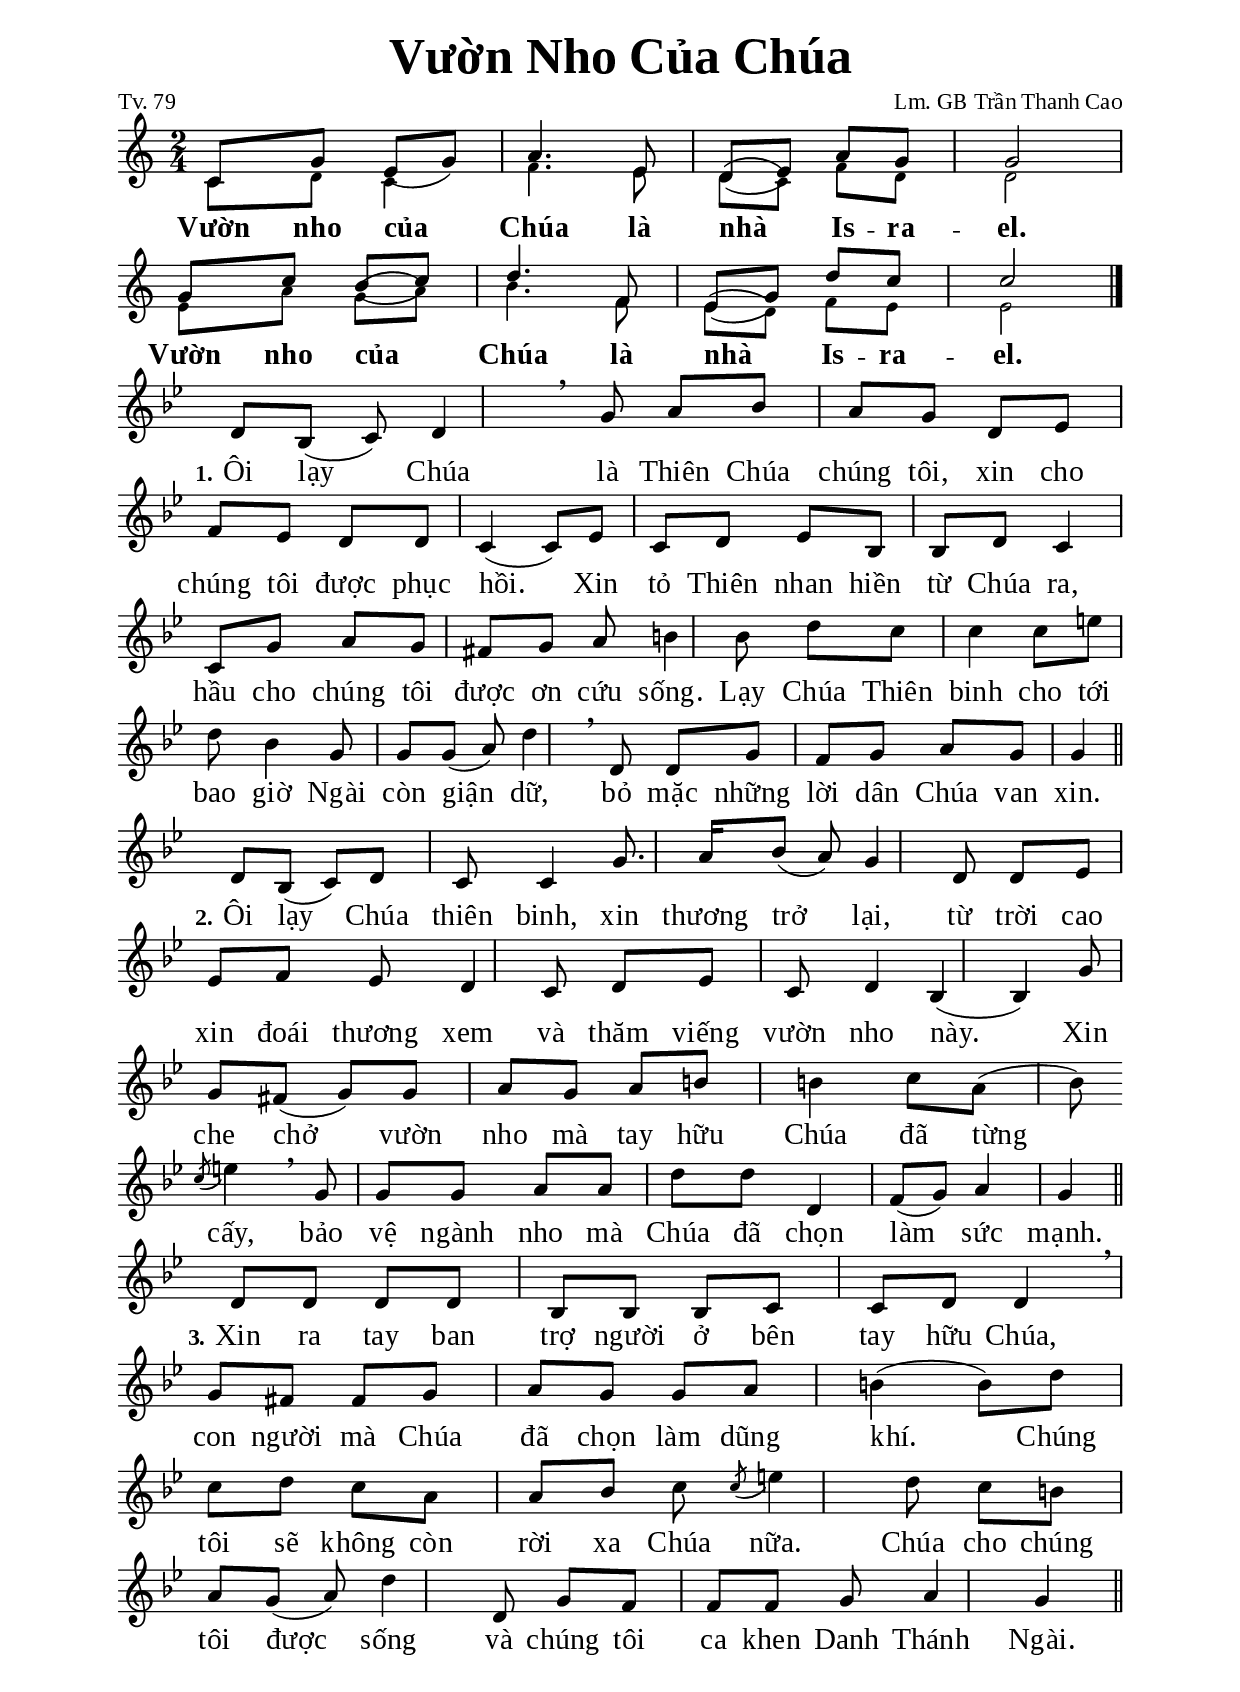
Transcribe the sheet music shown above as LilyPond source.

% Cài đặt chung
\version "2.22.1"
\include "english.ly"

\header {
  title = \markup { \fontsize #3 "Vườn Nho Của Chúa" }
  poet = "Tv. 79"
  composer = "Lm. GB Trần Thanh Cao"
  %arranger = " "
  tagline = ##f
}

\paper {
  #(set-paper-size "a4")
  top-margin = 10\mm
  bottom-margin = 10\mm
  left-margin = 20\mm
  right-margin = 20\mm
  indent = #0
  #(define fonts
    (make-pango-font-tree
      "Liberation Serif"
      "Liberation Serif"
      "Liberation Serif"
      (/ 20 20)))
  page-count = #1
}

% Nhạc điệp khúc
nhacDiepKhucSop = \relative c' {
  c8 g' e _(g) |
  a4. e8 |
  d _(e) a g |
  g2 |
  g8 c b _(c) |
  d4. f,8 |
  e _(g) d' c |
  c2 \bar "|."
}

nhacDiepKhucBass = \relative c' {
  \override NoteHead.font-size = #-2
  c8 d c4 |
  f4. e8 |
  d ^(c) f d |
  d2 |
  e8 a g ^(a) 
  b4. f8 |
  e ^(d) f e |
  e2
}

% Nhạc phiên khúc
nhacPhienKhucMot = \relative c' {
  d8 bf (c) d4 \breathe
  g8 a bf a g d ef f ef d d c4 (c8)
  ef c d ef bf bf d c4
  c8 g' a g fs g a b!4 bf8 d c c4 c8 e! d bf4
  g8 g g (a) d4 \breathe
  d,8 d g f g a g g4 \bar "||"
}

nhacPhienKhucHai = \relative c' {
  d8 bf (c) d c c4
  g'8. a16 bf8 (a) g4
  d8 d ef ef f ef d4 c8 d ef c d4 bf (bf)
  g'8 g fs (g) g a g a b! b!4 c8 a (bf) \break
  \acciaccatura c8 e!4 \breathe
  g,8 g g a a d d d,4 f8 (g) a4 g \bar "||"
}

nhacPhienKhucBa = \relative c' {
  d8 d d d bf bf bf c c d d4 \breathe
  g8 fs fs g a g g a b!4 (b8)
  d c d c a a bf c \acciaccatura c e!4
  d8 c b! a g (a) d4
  d,8 g f f f g a4 g \bar "||"
}

% Lời điệp khúc
loiDiepKhuc = \lyricmode {
  Vườn nho của Chúa là nhà Is -- ra -- el.
  Vườn nho của Chúa là nhà Is -- ra -- el.
}

% Lời phiên khúc
loiPhienKhucMot = \lyricmode {
  \set stanza = #"1."
  Ôi lạy Chúa là Thiên Chúa chúng tôi,
  xin cho chúng tôi được phục hồi.
  Xin tỏ Thiên nhan hiền từ Chúa ra,
  hầu cho chúng tôi được ơn cứu sống.
  Lạy Chúa Thiên binh cho tới bao giờ
  Ngài còn giận dữ, bỏ mặc những lời dân Chúa van xin.
}

loiPhienKhucHai = \lyricmode {
  \set stanza = #"2."
  Ôi lạy Chúa thiên binh, xin thương trở lại,
  từ trời cao xin đoái thương xem và thăm viếng vườn nho này.
  Xin che chở vườn nho mà tay hữu Chúa đã từng cấy,
  bảo vệ ngành nho mà Chúa đã chọn làm sức mạnh.
}

loiPhienKhucBa = \lyricmode {
  \set stanza = #"3."
  Xin ra tay ban trợ người ở bên tay hữu Chúa,
  con người mà Chúa đã chọn làm dũng khí.
  Chúng tôi sẽ không còn rời xa Chúa nữa.
  Chúa cho chúng tôi được sống
  và chúng tôi ca khen Danh Thánh Ngài.
}


% Dàn trang
\score {
  \new ChoirStaff <<
    \new Staff = diepKhuc \with {
        \consists "Merge_rests_engraver"
        %\magnifyStaff #(magstep +1)
      }
      <<
      \new Voice = beSop {
        \voiceOne \key c \major \time 2/4 \nhacDiepKhucSop
      }
      \new Voice = beBas {
        \voiceTwo \key c \major \time 2/4 \nhacDiepKhucBass
      }
    >>
    \new Lyrics \lyricsto beSop \loiDiepKhuc
  >>
  \layout {
    \override Lyrics.LyricText.font-series = #'bold
    \override Lyrics.LyricText.font-size = #+2.5
    \override Lyrics.LyricSpace.minimum-distance = #4.0
    \override Score.BarNumber.break-visibility = ##(#f #f #f)
    \override Score.SpacingSpanner.uniform-stretching = ##t
  }
}

\score {
  \new ChoirStaff <<
    \new Staff = phienKhuc \with {
        %\magnifyStaff #(magstep +1)
      }
      <<
      \new Voice = beSop {
        \key bf \major \time 2/4 \nhacPhienKhucMot
      }
    >>
    \new Lyrics \lyricsto beSop \loiPhienKhucMot
  >>
  \layout {
    \override Staff.TimeSignature.transparent = ##t
    \override Lyrics.LyricText.font-size = #+2.5
    \override Lyrics.LyricSpace.minimum-distance = #1.5
    \override Score.BarNumber.break-visibility = ##(#f #f #f)
    \override Score.SpacingSpanner.uniform-stretching = ##t
    \set Score.barAlways = ##t
    \set Score.defaultBarType = ""
  } 
}

\score {
  \new ChoirStaff <<
    \new Staff = phienKhuc \with {
        %\magnifyStaff #(magstep +1)
      }
      <<
      \new Voice = beSop {
        \key bf \major \time 2/4 \nhacPhienKhucHai
      }
    >>
    \new Lyrics \lyricsto beSop \loiPhienKhucHai
  >>
  \layout {
    \override Staff.TimeSignature.transparent = ##t
    \override Lyrics.LyricText.font-size = #+2.5
    \override Lyrics.LyricSpace.minimum-distance = #2.2
    \override Score.BarNumber.break-visibility = ##(#f #f #f)
    \override Score.SpacingSpanner.uniform-stretching = ##t
    \set Score.barAlways = ##t
    \set Score.defaultBarType = ""
  } 
}

\score {
  \new ChoirStaff <<
    \new Staff = phienKhuc \with {
        %\magnifyStaff #(magstep +1)
      }
      <<
      \new Voice = beSop {
        \key bf \major \time 2/4 \nhacPhienKhucBa
      }
    >>
    \new Lyrics \lyricsto beSop \loiPhienKhucBa
  >>
  \layout {
    \override Staff.TimeSignature.transparent = ##t
    \override Lyrics.LyricText.font-size = #+2.5
    \override Lyrics.LyricSpace.minimum-distance = #1.2
    \override Score.BarNumber.break-visibility = ##(#f #f #f)
    \override Score.SpacingSpanner.uniform-stretching = ##t
    \set Score.barAlways = ##t
    \set Score.defaultBarType = ""
  } 
}

